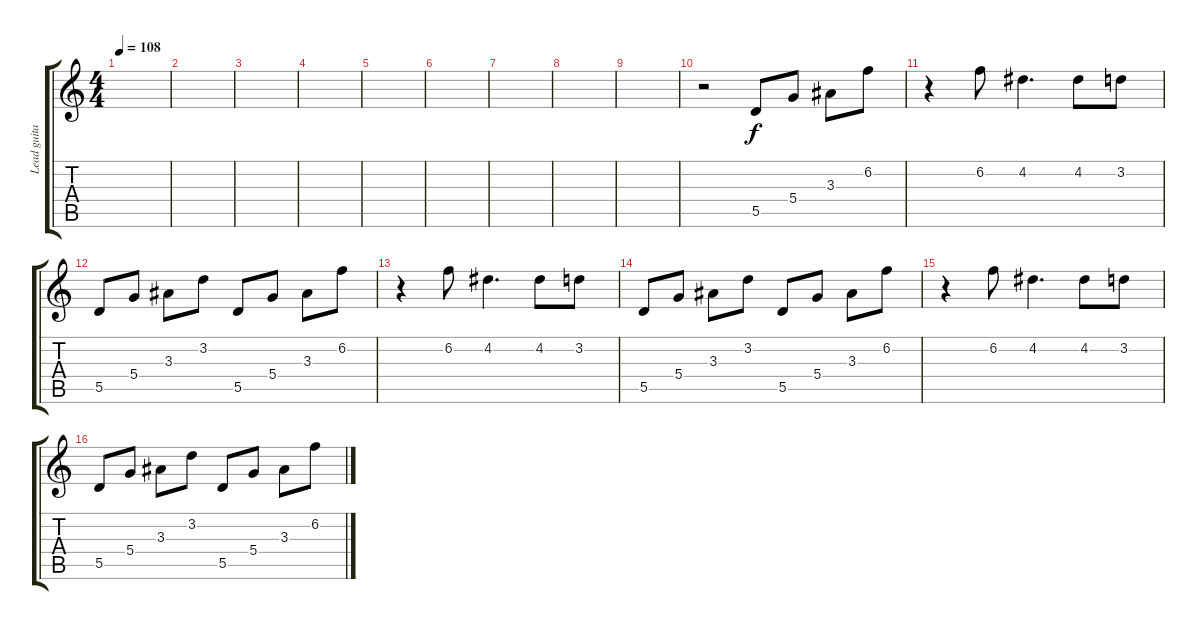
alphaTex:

\track ("Lead guitar" "Lead guita") {instrument acousticguitarsteel}
\staff {score tabs}
\tuning (E4 B3 G3 D3 A2 E2) {hide}
\ts (4 4)
\tempo 108
\clef g2
\ks c
|
|
|
|
|
|
|
|
|
r.2 5.5.8 5.4.8 3.3.8 6.2.8 |
r.4 6.2.8 4.2.4{d} 4.2.8 3.2.8 |
5.5.8 5.4.8 3.3.8 3.2.8 5.5.8 5.4.8 3.3.8 6.2.8 |
r.4 6.2.8 4.2.4{d} 4.2.8 3.2.8 |
5.5.8 5.4.8 3.3.8 3.2.8 5.5.8 5.4.8 3.3.8 6.2.8 |
r.4 6.2.8 4.2.4{d} 4.2.8 3.2.8 |
5.5.8 5.4.8 3.3.8 3.2.8 5.5.8 5.4.8 3.3.8 6.2.8
